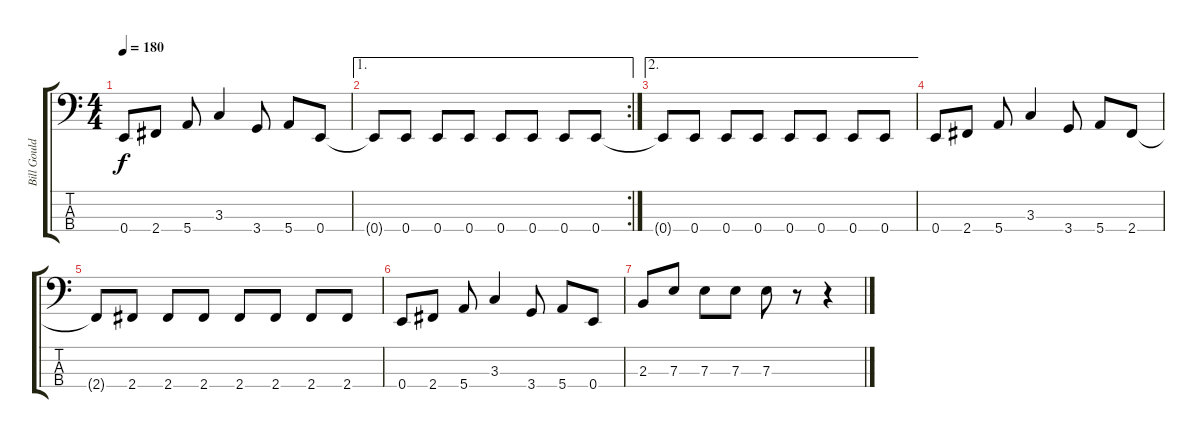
\track ("Bill Gould" "Bill Gould") {instrument electricbasspick}
\staff {score tabs}
\tuning (G2 D2 A1 E1) {hide}
\ts (4 4)
\tempo 180
\clef f4
\ks c
0.4.8{dy f} 2.4.8 5.4.8 3.3.4 3.4.8 5.4.8 0.4.8 |
\ae 1
\rc 2
0.4{t}.8 0.4.8 0.4.8 0.4.8 0.4.8 0.4.8 0.4.8 0.4.8 |
\ae 2
0.4{t}.8 0.4.8 0.4.8 0.4.8 0.4.8 0.4.8 0.4.8 0.4.8 |
0.4.8 2.4.8 5.4.8 3.3.4 3.4.8 5.4.8 2.4.8 |
2.4{t}.8 2.4.8 2.4.8 2.4.8 2.4.8 2.4.8 2.4.8 2.4.8 |
0.4.8 2.4.8 5.4.8 3.3.4 3.4.8 5.4.8 0.4.8 |
2.3.8 7.3.8 7.3.8 7.3.8 7.3.8 r.8 r.4
